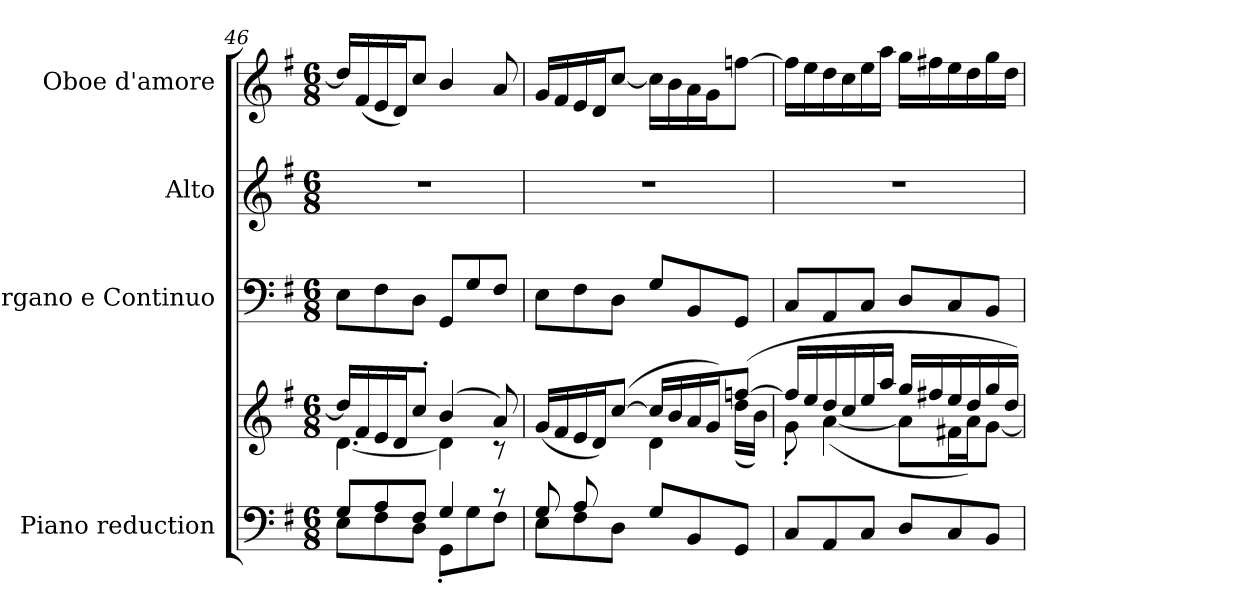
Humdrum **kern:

**kern	**kern	**kern	**kern	**kern
*part4	*part4	*part3	*part2	*part1
*staff5	*staff4	*staff3	*staff2	*staff1
*I"Piano reduction	*	*I"Organo e Continuo	*I"Alto	*I"Oboe d'amore
*I'Pno	*	*	*	*I'Ob
*clefF4	*clefG2	*clefF4	*clefG2	*clefG2
*k[f#]	*k[f#]	*k[f#]	*k[f#]	*k[f#]
*M6/8	*M6/8	*M6/8	*M6/8	*M6/8
=46	=46	=46	=46	=46
*^	*^	*	*	*
8G/L	8E\L	16dd/LL]	[4.d\	8E\L	2.r	16dd/LL]
.	.	16f#/	.	.	.	(16f#/
8A/	8F#\	16e/	.	8F#\	.	16e/
.	.	16d/J	.	.	.	16d/J)
8F#/J	8D\J	8cc'/J	.	8D\J	.	8cc/J
4G/	8GG'\L	(4b/	4d\]	8GG/L	.	4b/
.	8G\	.	.	8G/	.	.
8r	8F#\J	8a/)	8r	8F#/J	.	8a/
=47	=47	=47	=47	=47	=47	=47
8G/L	8E\L	(16g/LL	4ryy	8E\L	2.r	16g/LL
.	.	16f#/	.	.	.	16f#/
8A/	8F#\	16e/	.	8F#\	.	16e/
.	.	16d/J)	.	.	.	16d/J
2ryy	8D\J	([8cc/J	16a\L	8D\J	.	[8cc/J
.	.	.	16f#\JJ	.	.	.
.	8G/L	16cc/LL]	4d\	8G/L	.	16cc\LL]
.	.	16b/	.	.	.	16b\
.	8BB/	16a/	.	8BB/	.	16a\
.	.	16g/J)	.	.	.	16g\J
.	8GG/J	([8ffn/J	(16dd\LL	8GG/J	.	[8ffn\J
.	.	.	16b\JJ)	.	.	.
*v	*v	*	*	*	*	*
=48	=48	=48	=48	=48	=48
8C/L	16ff/LL]	8g'\	8C/L	2.r	16ff\LL]
.	16ee/	.	.	.	16ee\
8AA/	16dd/	([4a\	8AA/	.	16dd\
.	16cc/	.	.	.	16cc\
8C/J	16ee/	.	8C/J	.	16ee\
.	16aa/JJ	.	.	.	16aa\JJ
8D/L	16gg/LL	8a\L]	8D/L	.	16gg\LL
.	16ff#X/	.	.	.	16ff#X\
8C/	16ee/	16f#X\L	8C/	.	16ee\
.	16dd/	16a\J)	.	.	16dd\
8BB/J	16gg/	[8g\J	8BB/J	.	16gg\
.	16dd/JJ)	.	.	.	16dd\JJ
*	*v	*v	*	*	*
=	=	=	=	=
*-	*-	*-	*-	*-
